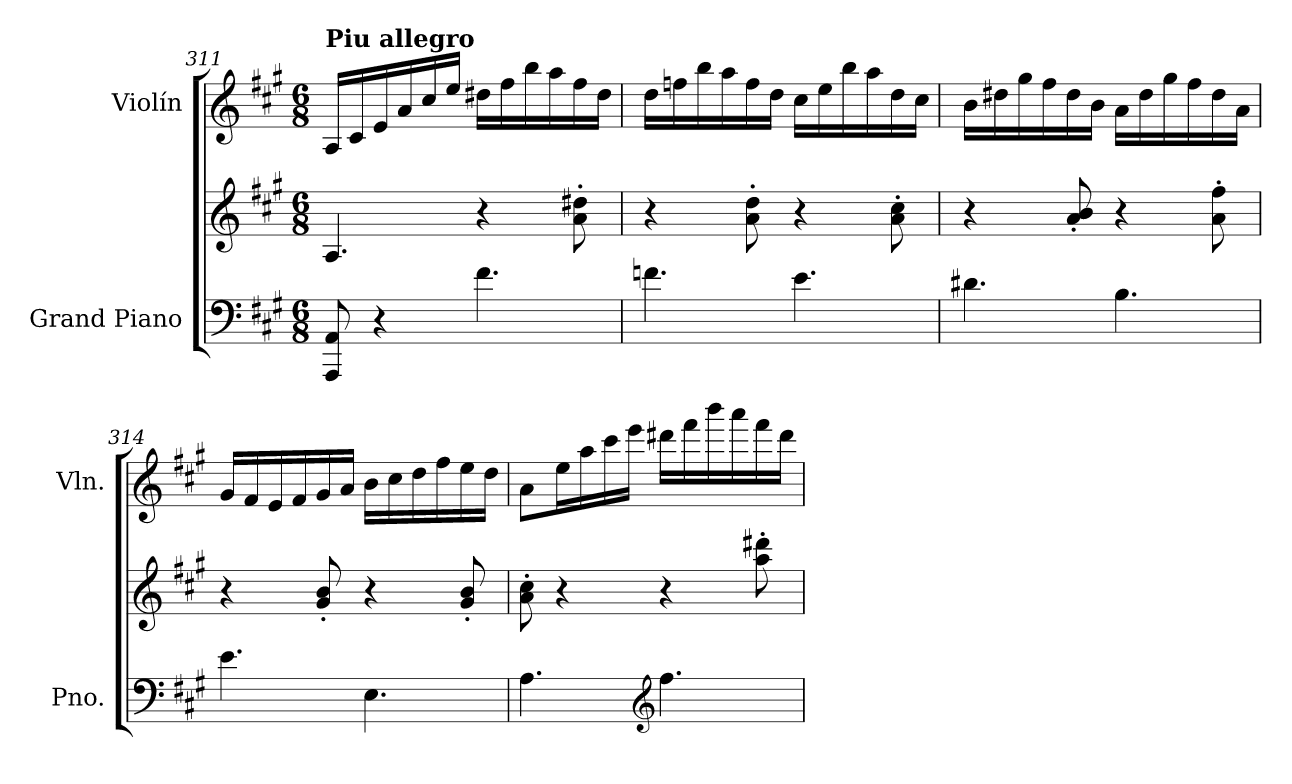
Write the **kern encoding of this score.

**kern	**kern	**kern
*part2	*part2	*part1
*staff3	*staff2	*staff1
*I"Grand Piano	*	*I"Violín
*I'Pno.	*	*I'Vln.
!!LO:LB:g=z
*clefF4	*clefG2	*clefG2
*k[f#c#g#]	*k[f#c#g#]	*k[f#c#g#]
*M6/8	*M6/8	*M6/8
=311	=311	=311
!	!	!LO:TX:a:B:t=Piu allegro
8AAA/ 8AA/	4.A/	16A/LL
.	.	16c#/
4r	.	16e/
.	.	16a/
.	.	16cc#/
.	.	16ee/JJ
4.f#\	4r	16dd#X\LL
.	.	16ff#\
.	.	16bb\
.	.	16aa\
.	8a\' 8dd#X\'	16ff#\
.	.	16dd#\JJ
=312	=312	=312
4.fn\	4r	16dd\LL
.	.	16ffn\
.	.	16bb\
.	.	16aa\
.	8a\' 8dd\'	16ff\
.	.	16dd\JJ
4.e\	4r	16cc#\LL
.	.	16ee\
.	.	16bb\
.	.	16aa\
.	8a\' 8cc#\'	16dd\
.	.	16cc#\JJ
=313	=313	=313
4.d#X\	4r	16b\LL
.	.	16dd#X\
.	.	16gg#\
.	.	16ff#\
.	8a/' 8b/'	16dd#\
.	.	16b\JJ
4.B\	4r	16a\LL
.	.	16dd#\
.	.	16gg#\
.	.	16ff#\
.	8a\' 8ff#\'	16dd#\
.	.	16a\JJ
!!LO:LB:g=z
=314	=314	=314
4.e\	4r	16g#/LL
.	.	16f#/
.	.	16e/
.	.	16f#/
.	8g#/' 8b/'	16g#/
.	.	16a/JJ
4.E\	4r	16b\LL
.	.	16cc#\
.	.	16dd\
.	.	16ff#\
.	8g#/' 8b/'	16ee\
.	.	16dd\JJ
=315	=315	=315
4.A\	8a\' 8cc#\'	8a\L
.	4r	16ee\L
.	.	16aa\
.	.	16ccc#\
.	.	16eee\JJ
*clefG2	*	*
4.ff#\	4r	16ddd#X\LL
.	.	16fff#\
.	.	16bbb\
.	.	16aaa\
.	8aa\' 8ddd#X\'	16fff#\
.	.	16ddd#\JJ
=	=	=
*-	*-	*-
